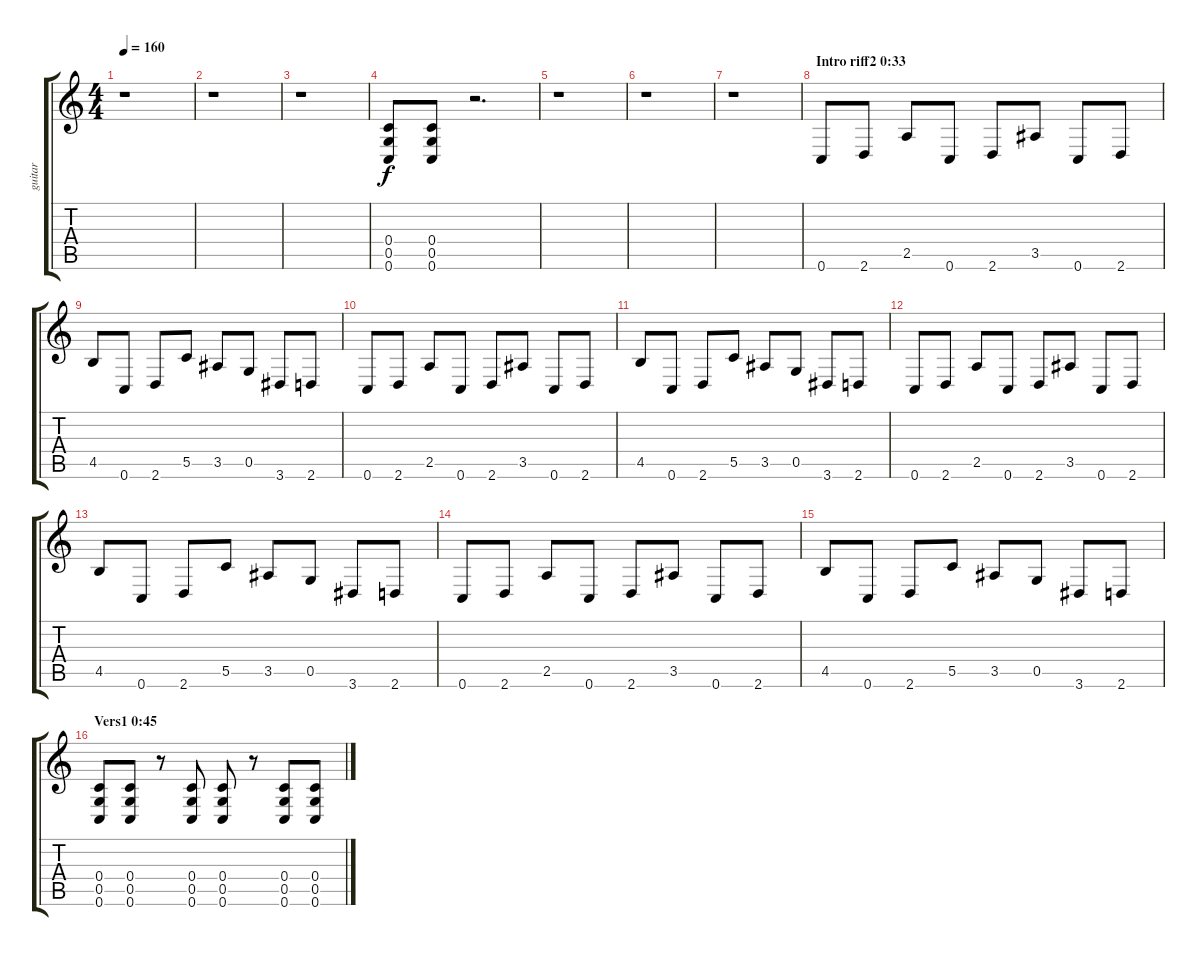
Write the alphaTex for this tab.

\track ("guitar" "guitar") {instrument distortionguitar}
\staff {score tabs}
\tuning (D4 A3 F3 C3 G2 C2) {hide}
\ts (4 4)
\tempo 160
\clef g2
\ks c
r.1{dy f} |
r.1 |
r.1 |
(0.4 0.5 0.6).8 (0.4 0.5 0.6).8 r.2{d} |
r.1 |
r.1 |
r.1 |
\section ("" "Intro riff2 0:33")
0.6.8 2.6.8 2.5.8 0.6.8 2.6.8 3.5.8 0.6.8 2.6.8 |
4.5.8 0.6.8 2.6.8 5.5.8 3.5.8 0.5.8 3.6.8 2.6.8 |
0.6.8 2.6.8 2.5.8 0.6.8 2.6.8 3.5.8 0.6.8 2.6.8 |
4.5.8 0.6.8 2.6.8 5.5.8 3.5.8 0.5.8 3.6.8 2.6.8 |
0.6.8 2.6.8 2.5.8 0.6.8 2.6.8 3.5.8 0.6.8 2.6.8 |
4.5.8 0.6.8 2.6.8 5.5.8 3.5.8 0.5.8 3.6.8 2.6.8 |
0.6.8 2.6.8 2.5.8 0.6.8 2.6.8 3.5.8 0.6.8 2.6.8 |
4.5.8 0.6.8 2.6.8 5.5.8 3.5.8 0.5.8 3.6.8 2.6.8 |
\section ("" "Vers1 0:45")
(0.4 0.5 0.6).8 (0.4 0.5 0.6).8 r.8 (0.4 0.5 0.6).8 (0.4 0.5 0.6).8 r.8 (0.4 0.5 0.6).8 (0.4 0.5 0.6).8
